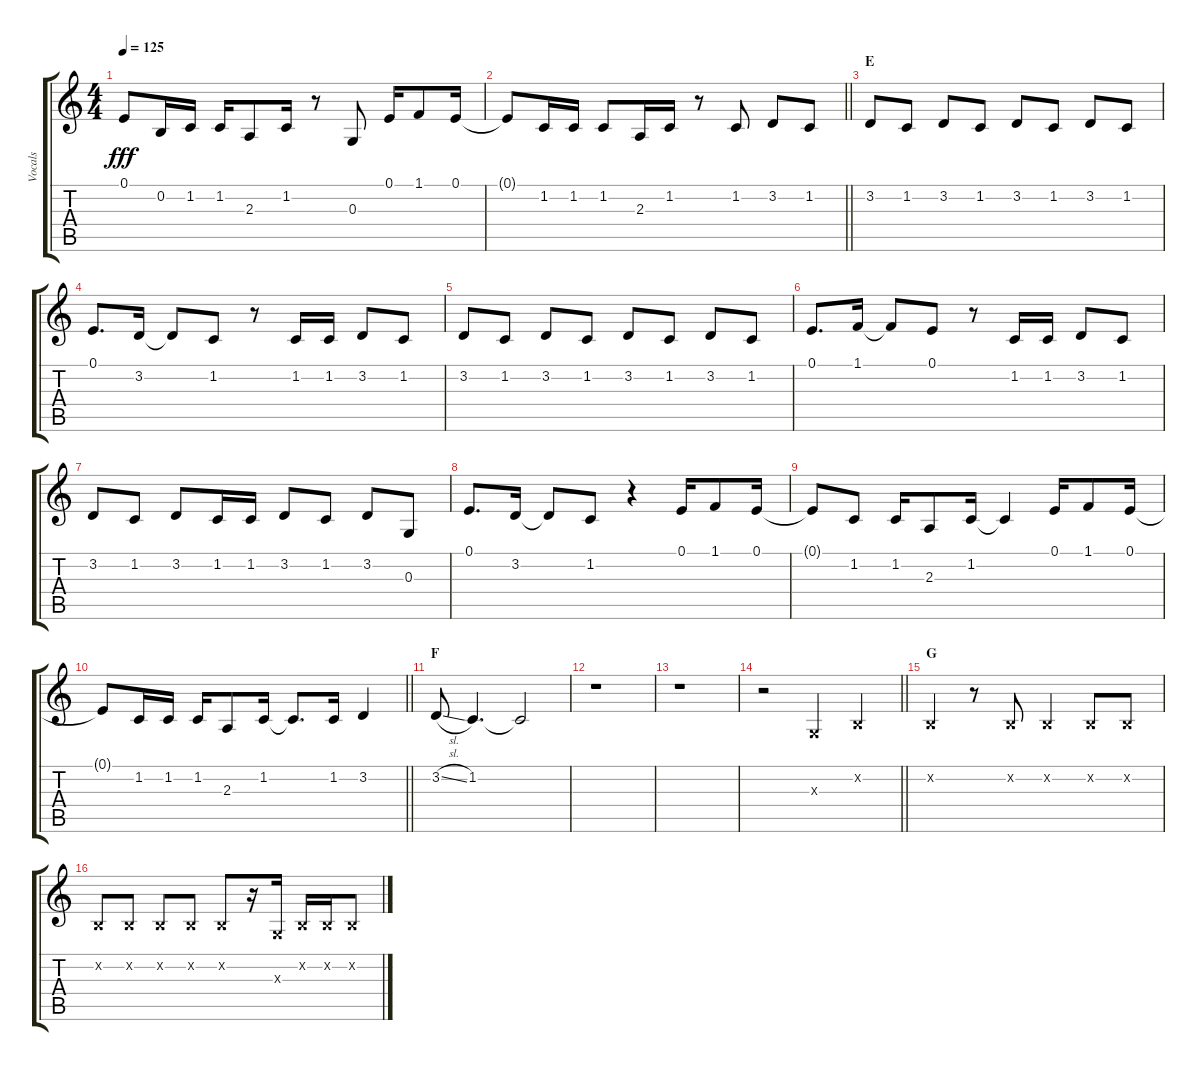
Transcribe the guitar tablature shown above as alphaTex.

\track ("Vocals" "Vocals") {instrument voiceoohs}
\staff {score tabs}
\tuning (E4 B3 G3 D3 A2 E2) {hide}
\ts (4 4)
\tempo 125
\clef g2
\ks c
0.1.8{dy fff} 0.2.16 1.2.16 1.2.16 2.3.8 1.2.16 r.8 0.3.8 0.1.16 1.1.8 0.1.16 |
\barLineRight lightlight
0.1{t}.8 1.2.16 1.2.16 1.2.8 2.3.16 1.2.16 r.8 1.2.8 3.2.8 1.2.8 |
\section ("" "E")
3.2.8 1.2.8 3.2.8 1.2.8 3.2.8 1.2.8 3.2.8 1.2.8 |
0.1.8{d} 3.2.16 3.2{t}.8 1.2.8 r.8 1.2.16 1.2.16 3.2.8 1.2.8 |
3.2.8 1.2.8 3.2.8 1.2.8 3.2.8 1.2.8 3.2.8 1.2.8 |
0.1.8{d} 1.1.16 1.1{t}.8 0.1.8 r.8 1.2.16 1.2.16 3.2.8 1.2.8 |
3.2.8 1.2.8 3.2.8 1.2.16 1.2.16 3.2.8 1.2.8 3.2.8 0.3.8 |
0.1.8{d} 3.2.16 3.2{t}.8 1.2.8 r.4 0.1.16 1.1.8 0.1.16 |
0.1{t}.8 1.2.8 1.2.16 2.3.8 1.2.16 1.2{t}.4 0.1.16 1.1.8 0.1.16 |
\barLineRight lightlight
0.1{t}.8 1.2.16 1.2.16 1.2.16 2.3.8 1.2.16 1.2{t}.8{d} 1.2.16 3.2.4 |
\section ("" "F")
3.2{sl}.8 1.2.4{d} 1.2{t}.2 |
r.1 |
r.1 |
\barLineRight lightlight
r.2 0.3{x}.4 0.2{x}.4 |
\section ("" "G")
0.2{x}.4 r.8 0.2{x}.8 0.2{x}.4 0.2{x}.8 0.2{x}.8 |
0.2{x}.8 0.2{x}.8 0.2{x}.8 0.2{x}.8 0.2{x}.8 r.16 0.3{x}.16 0.2{x}.16 0.2{x}.16 0.2{x}.8
